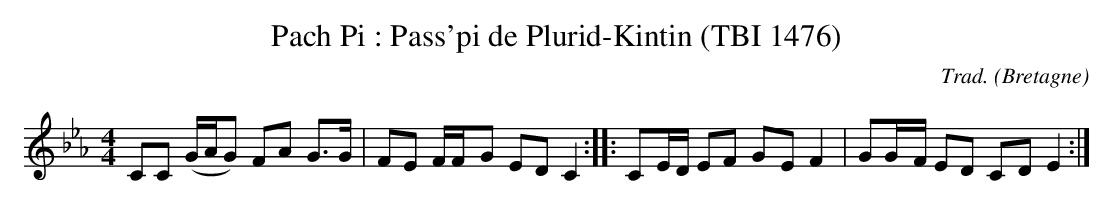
X:1
T:Pach Pi : Pass'pi de Plurid-Kintin (TBI 1476)
C:Trad.
O:Bretagne
M:4/4
L:1/8
K:Eb
CC (G/A/G) FA G>G | FE F/F/-G ED C2 :: C-E/D/ EF G-E F2 | GG/-F/ ED C-D E2 :|
